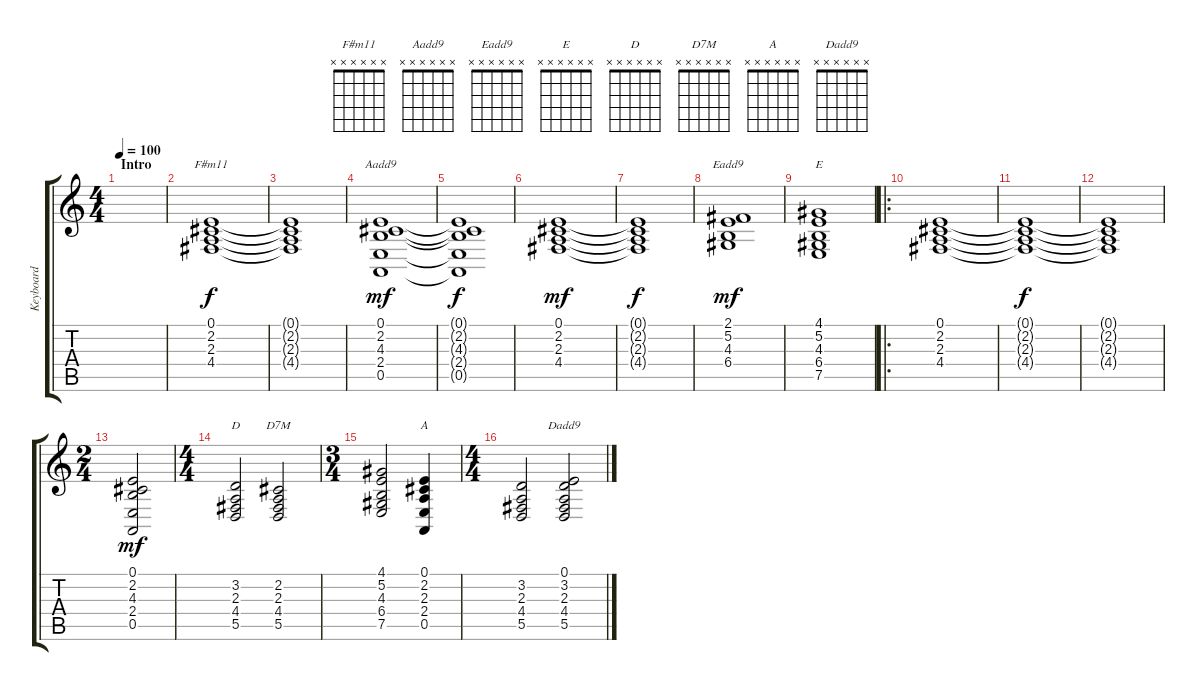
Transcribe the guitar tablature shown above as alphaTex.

\track ("Keyboard" "Keyboard") {instrument synthstrings1}
\staff {score tabs}
\tuning (E4 B3 G3 D3 A2 E2) {hide}
\chord ("F#m11" x x x x x x) {firstfret 0}
\chord ("Aadd9" x x x x x x) {firstfret 0}
\chord ("Eadd9" x x x x x x) {firstfret 0}
\chord ("E" x x x x x x) {firstfret 0}
\chord ("D" x x x x x x) {firstfret 0}
\chord ("D7M" x x x x x x) {firstfret 0}
\chord ("A" x x x x x x) {firstfret 0}
\chord ("Dadd9" x x x x x x) {firstfret 0}
\ts (4 4)
\section ("" "Intro")
\tempo 100
\clef g2
\ks c
|
(0.1 2.2 2.3 4.4).1{ch "F#m11"} |
(0.1{t} 2.2{t} 2.3{t} 4.4{t}).1{dy f} |
(0.1 2.2 4.3 2.4 0.5).1{ch "Aadd9" dy mf} |
(0.1{t} 2.2{t} 4.3{t} 2.4{t} 0.5{t}).1{dy f} |
(0.1 2.2 2.3 4.4).1{dy mf} |
(0.1{t} 2.2{t} 2.3{t} 4.4{t}).1{dy f} |
(2.1 5.2 4.3 6.4).1{ch "Eadd9" dy mf} |
(4.1 5.2 4.3 6.4 7.5).1{ch "E"} |
\ro
(0.1 2.2 2.3 4.4).1 |
(0.1{t} 2.2{t} 2.3{t} 4.4{t}).1{dy f} |
(0.1{t} 2.2{t} 2.3{t} 4.4{t}).1 |
\ts (2 4)
(0.1 2.2 4.3 2.4 0.5).2{dy mf} |
\ts (4 4)
(3.2 2.3 4.4 5.5).2{ch "D"} (2.2 2.3 4.4 5.5).2{ch "D7M"} |
\ts (3 4)
(4.1 5.2 4.3 6.4 7.5).2 (0.1 2.2 2.3 2.4 0.5).4{ch "A"} |
\ts (4 4)
(3.2 2.3 4.4 5.5).2 (0.1 3.2 2.3 4.4 5.5).2{ch "Dadd9"}
